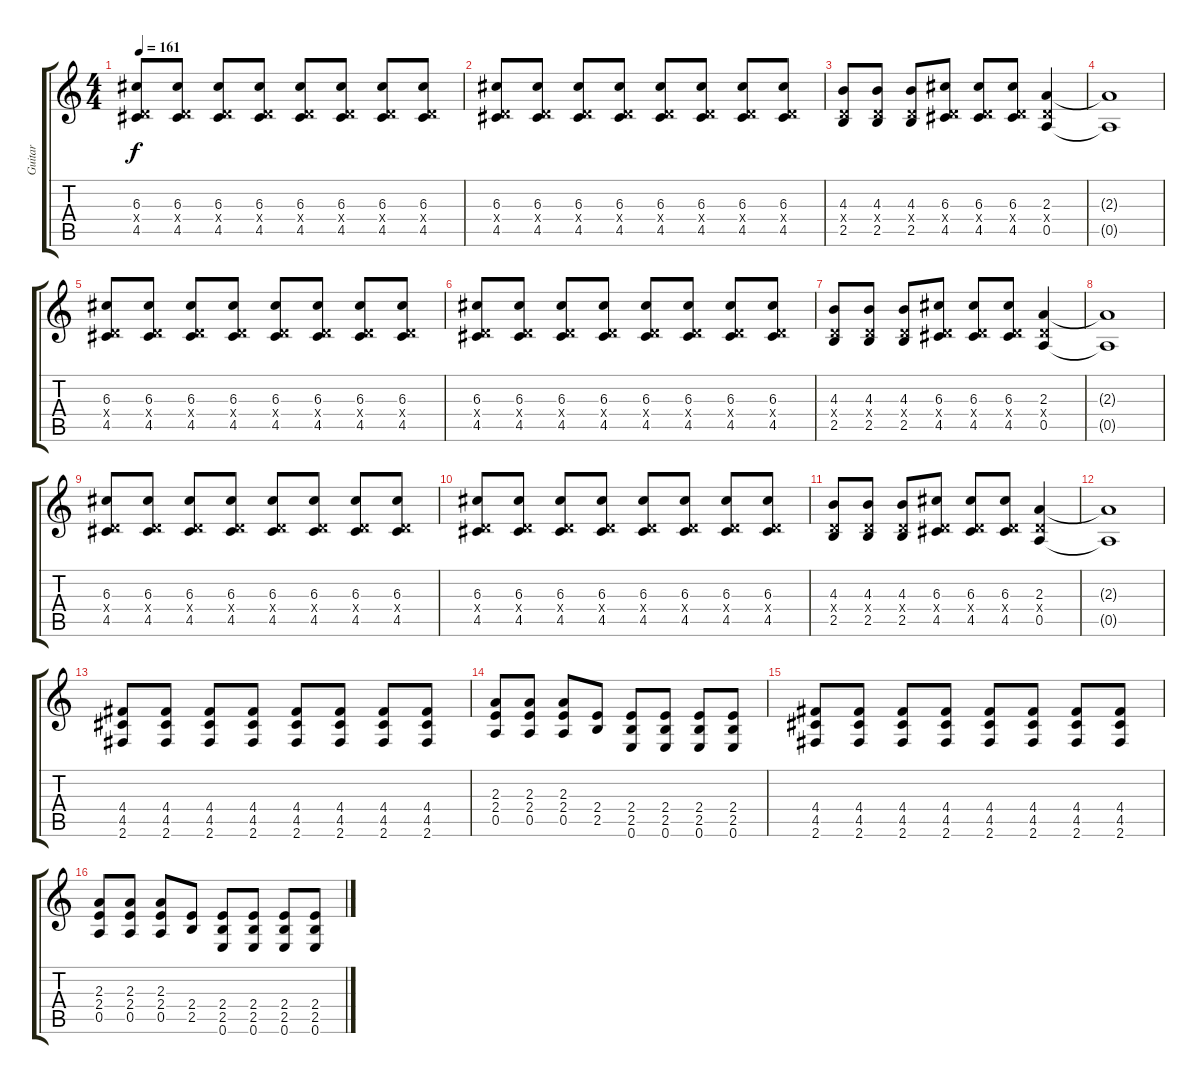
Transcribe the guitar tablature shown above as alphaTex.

\track ("Guitar" "Guitar") {instrument distortionguitar}
\staff {score tabs}
\tuning (E4 B3 G3 D3 A2 E2) {hide}
\ts (4 4)
\tempo 161
\clef g2
\ks c
(6.3 0.4{x} 4.5).8{dy f} (6.3 0.4{x} 4.5).8 (6.3 0.4{x} 4.5).8 (6.3 0.4{x} 4.5).8 (6.3 0.4{x} 4.5).8 (6.3 0.4{x} 4.5).8 (6.3 0.4{x} 4.5).8 (6.3 0.4{x} 4.5).8 |
(6.3 0.4{x} 4.5).8 (6.3 0.4{x} 4.5).8 (6.3 0.4{x} 4.5).8 (6.3 0.4{x} 4.5).8 (6.3 0.4{x} 4.5).8 (6.3 0.4{x} 4.5).8 (6.3 0.4{x} 4.5).8 (6.3 0.4{x} 4.5).8 |
(4.3 0.4{x} 2.5).8 (4.3 0.4{x} 2.5).8 (4.3 0.4{x} 2.5).8 (6.3 0.4{x} 4.5).8 (6.3 0.4{x} 4.5).8 (6.3 0.4{x} 4.5).8 (2.3 0.4{x} 0.5).4 |
(2.3{t} 0.5{t}).1 |
(6.3 0.4{x} 4.5).8 (6.3 0.4{x} 4.5).8 (6.3 0.4{x} 4.5).8 (6.3 0.4{x} 4.5).8 (6.3 0.4{x} 4.5).8 (6.3 0.4{x} 4.5).8 (6.3 0.4{x} 4.5).8 (6.3 0.4{x} 4.5).8 |
(6.3 0.4{x} 4.5).8 (6.3 0.4{x} 4.5).8 (6.3 0.4{x} 4.5).8 (6.3 0.4{x} 4.5).8 (6.3 0.4{x} 4.5).8 (6.3 0.4{x} 4.5).8 (6.3 0.4{x} 4.5).8 (6.3 0.4{x} 4.5).8 |
(4.3 0.4{x} 2.5).8 (4.3 0.4{x} 2.5).8 (4.3 0.4{x} 2.5).8 (6.3 0.4{x} 4.5).8 (6.3 0.4{x} 4.5).8 (6.3 0.4{x} 4.5).8 (2.3 0.4{x} 0.5).4 |
(2.3{t} 0.5{t}).1 |
(6.3 0.4{x} 4.5).8 (6.3 0.4{x} 4.5).8 (6.3 0.4{x} 4.5).8 (6.3 0.4{x} 4.5).8 (6.3 0.4{x} 4.5).8 (6.3 0.4{x} 4.5).8 (6.3 0.4{x} 4.5).8 (6.3 0.4{x} 4.5).8 |
(6.3 0.4{x} 4.5).8 (6.3 0.4{x} 4.5).8 (6.3 0.4{x} 4.5).8 (6.3 0.4{x} 4.5).8 (6.3 0.4{x} 4.5).8 (6.3 0.4{x} 4.5).8 (6.3 0.4{x} 4.5).8 (6.3 0.4{x} 4.5).8 |
(4.3 0.4{x} 2.5).8 (4.3 0.4{x} 2.5).8 (4.3 0.4{x} 2.5).8 (6.3 0.4{x} 4.5).8 (6.3 0.4{x} 4.5).8 (6.3 0.4{x} 4.5).8 (2.3 0.4{x} 0.5).4 |
(2.3{t} 0.5{t}).1 |
(4.4 4.5 2.6).8 (4.4 4.5 2.6).8 (4.4 4.5 2.6).8 (4.4 4.5 2.6).8 (4.4 4.5 2.6).8 (4.4 4.5 2.6).8 (4.4 4.5 2.6).8 (4.4 4.5 2.6).8 |
(2.3 2.4 0.5).8 (2.3 2.4 0.5).8 (2.3 2.4 0.5).8 (2.4 2.5).8 (2.4 2.5 0.6).8 (2.4 2.5 0.6).8 (2.4 2.5 0.6).8 (2.4 2.5 0.6).8 |
(4.4 4.5 2.6).8 (4.4 4.5 2.6).8 (4.4 4.5 2.6).8 (4.4 4.5 2.6).8 (4.4 4.5 2.6).8 (4.4 4.5 2.6).8 (4.4 4.5 2.6).8 (4.4 4.5 2.6).8 |
(2.3 2.4 0.5).8 (2.3 2.4 0.5).8 (2.3 2.4 0.5).8 (2.4 2.5).8 (2.4 2.5 0.6).8 (2.4 2.5 0.6).8 (2.4 2.5 0.6).8 (2.4 2.5 0.6).8
